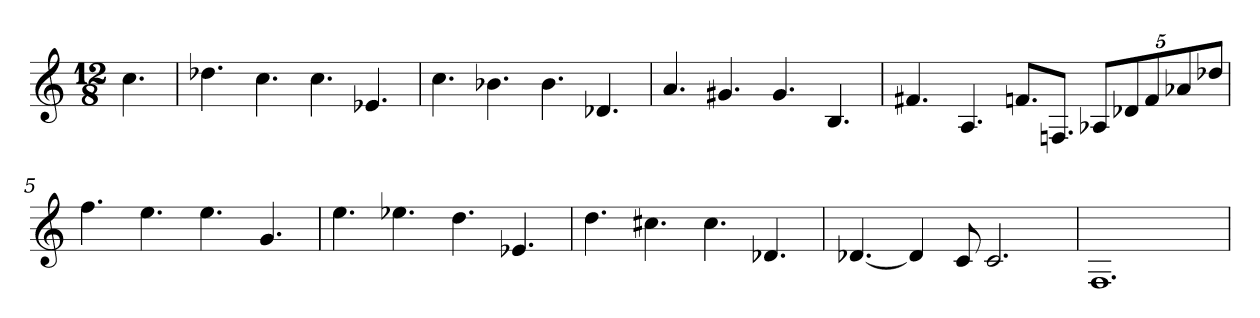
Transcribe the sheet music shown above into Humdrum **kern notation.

**kern
*part1
*staff1
*clefG2
*k[]
*a:
*M12/8
=
4.cc
=1
4.dd-X
4.cc
4.cc
4.e-X
=2
4.cc
4.b-X
4.b-
4.d-X
=3
4.a
4.g#X
4.g#
4.B
=4
4.f#X
4.A
8.fnL
8.FnJ
40%3A-XL
40%3d-X
40%3f
40%3a-X
40%3dd-XJ
=5
4.ff
4.ee
4.ee
4.g
=6
4.ee
4.ee-X
4.dd
4.e-X
=7
4.dd
4.cc#X
4.cc#
4.d-X
=8
[4.d-X
4d-]
8c
2.c
=9
1.F
=
*-
